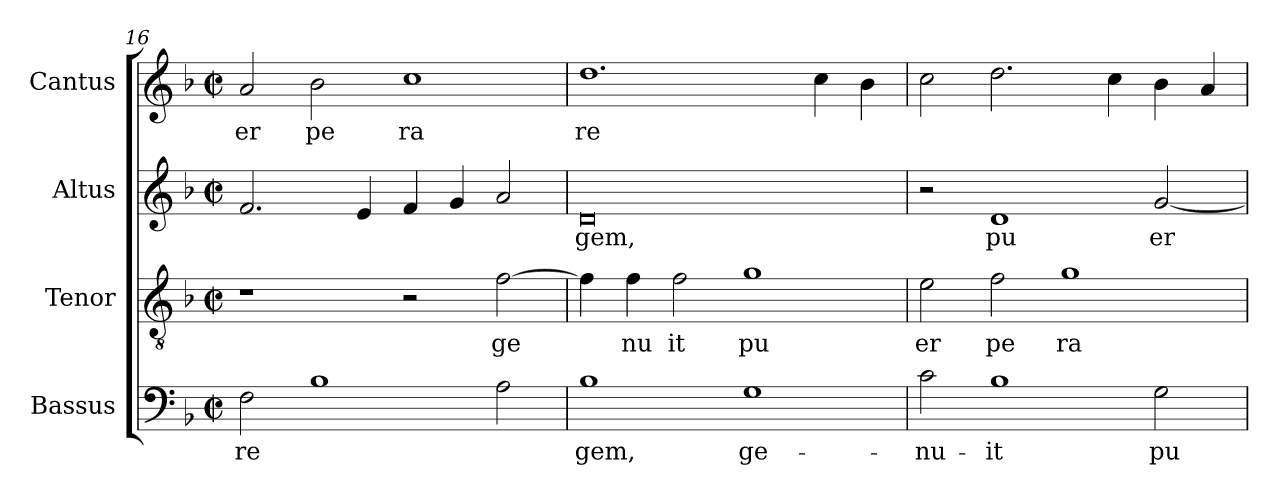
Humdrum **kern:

**kern	**text	**kern	**text	**kern	**text	**kern	**text
*part4	*part4	*part3	*part3	*part2	*part2	*part1	*part1
*staff4	*staff4	*staff3	*staff3	*staff2	*staff2	*staff1	*staff1
*I"Bassus	*	*I"Tenor	*	*I"Altus	*	*I"Cantus	*
*clefF4	*	*clefGv2	*	*clefG2	*	*clefG2	*
*k[b-]	*	*k[b-]	*	*k[b-]	*	*k[b-]	*
*F:	*	*F:	*	*F:	*	*F:	*
*M2/2	*	*M2/2	*	*M2/2	*	*M2/2	*
*met(c|)	*	*met(c|)	*	*met(c|)	*	*met(c|)	*
=16	=16	=16	=16	=16	=16	=16	=16
!	!LO:LY:b:cj	!	!	!	!LO:LY:b:cj	!	!LO:LY:b:cj
2F\	re-	1r	.	2.f/	.	2a/	er
!	!LO:LY:b:cj	!	!	!	!	!	!LO:LY:b:cj
1B-	--	.	.	.	.	2b-\	pe
!	!	!	!	!	!LO:LY:b:cj	!	!
.	.	.	.	4e/	.	.	.
!	!	!	!	!	!LO:LY:b:cj	!	!LO:LY:b:cj
.	.	2r	.	4f/	.	1cc	ra
!	!	!	!	!	!LO:LY:b:cj	!	!
.	.	.	.	4g/	.	.	.
!	!LO:LY:b:cj	!	!LO:LY:b:cj	!	!LO:LY:b:cj	!	!
2A\	--	[>2f\	ge	2a/	.	.	.
=17	=17	=17	=17	=17	=17	=17	=17
!	!LO:LY:b:cj	!	!LO:LY:b:cj	!	!LO:LY:b:cj	!	!LO:LY:b:cj
1B-	-gem,	4f\]	.	0d	gem,	1.dd	re
!	!	!	!LO:LY:b:cj	!	!	!	!
.	.	4f\	nu	.	.	.	.
!	!	!	!LO:LY:b:cj	!	!	!	!
.	.	2f\	it	.	.	.	.
!	!LO:LY:b:cj	!	!LO:LY:b:cj	!	!	!	!
1G	ge-	1g	pu	.	.	.	.
!	!	!	!	!	!	!	!LO:LY:b:cj
.	.	.	.	.	.	4cc\	.
!	!	!	!	!	!	!	!LO:LY:b:cj
.	.	.	.	.	.	4b-\	.
=18	=18	=18	=18	=18	=18	=18	=18
!	!LO:LY:b:cj	!	!LO:LY:b:cj	!	!	!	!LO:LY:b:cj
2c\	-nu-	2e\	er	2r	.	2cc\	.
!	!LO:LY:b:cj	!	!LO:LY:b:cj	!	!LO:LY:b:cj	!	!LO:LY:b:cj
1B-	-it	2f\	pe	1d	pu	2.dd\	.
!	!	!	!LO:LY:b:cj	!	!	!	!
.	.	1g	ra	.	.	.	.
!	!	!	!	!	!	!	!LO:LY:b:cj
.	.	.	.	.	.	4cc\	.
!	!LO:LY:b:cj	!	!	!	!LO:LY:b:cj	!	!LO:LY:b:cj
2G\	pu-	.	.	[<2g/	er	4b-\	.
!	!	!	!	!	!	!	!LO:LY:b:cj
.	.	.	.	.	.	4a/	.
=	=	=	=	=	=	=	=
*-	*-	*-	*-	*-	*-	*-	*-
